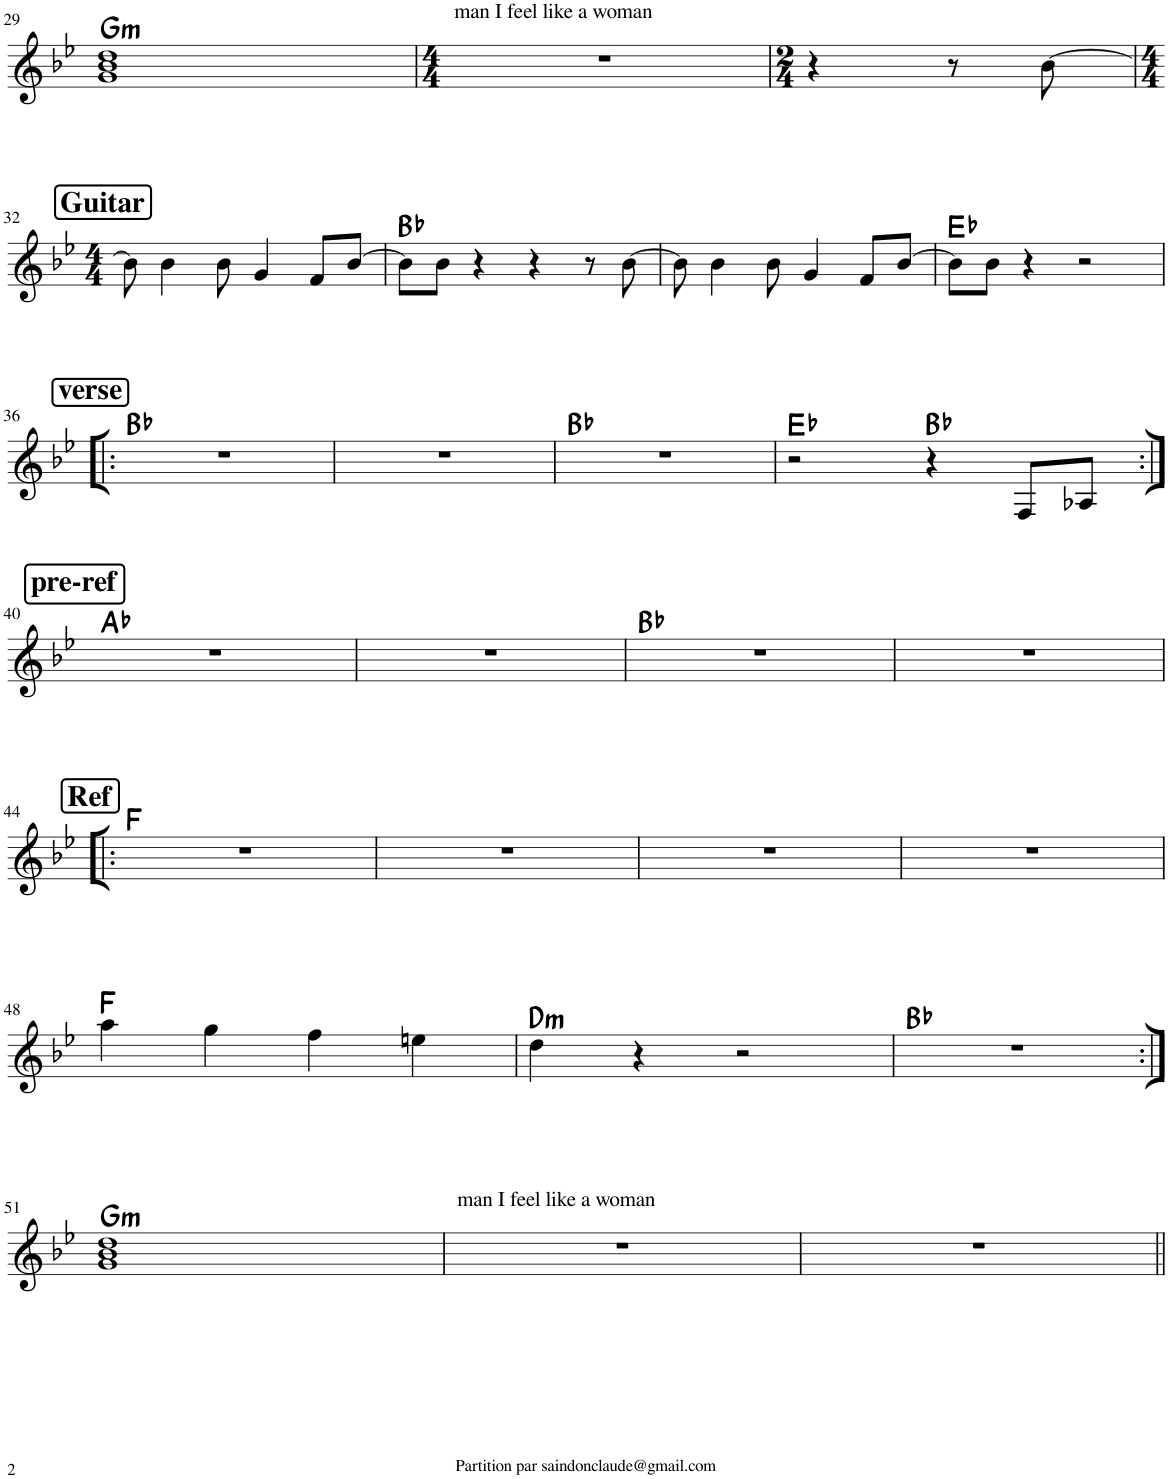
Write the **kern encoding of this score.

**kern	**harte
*part1	*part1
*staff1	*
*I"Piano	*
*I'Pno	*
!!LO:PB:g=z
*clefG2	*
*k[b-e-]	*
*M4/4	*
=29	=29
!	!LO:H:kt=m
1g 1b- 1dd	G:min
=30	=30
*M4/4	*
!LO:TX:a:t=man I feel like a woman	!
1r	.
=31	=31
*M2/4	*
4r	.
8r	.
[8b-\	.
!!LO:LB:g=z
!!LO:REH:place=s1:a:B:rj:fs=14:t=Guitar
=32	=32
*M4/4	*
8b-\]	.
4b-\	.
8b-\	.
4g/	.
8f/L	.
[8b-/J	.
=33	=33
8b-\L]	Bb:maj
8b-\J	.
4r	.
4r	.
8r	.
[8b-\	.
=34	=34
8b-\]	.
4b-\	.
8b-\	.
4g/	.
8f/L	.
[8b-/J	.
=35	=35
8b-\L]	Eb:maj
8b-\J	.
4r	.
2r	.
!!LO:LB:g=z
!!LO:REH:place=s1:a:B:rj:fs=14:t=verse
=36!|:	=36!|:
1r	Bb:maj
=37	=37
1r	.
=38	=38
1r	Bb:maj
=39	=39
2r	Eb:maj
4r	Bb:maj
8F/L	.
8A-X/J	.
!!LO:LB:g=z
!!LO:REH:place=s1:a:B:rj:fs=14:t=pre-ref
=40:|!	=40:|!
1r	Ab:maj
=41	=41
1r	.
=42	=42
1r	Bb:maj
=43	=43
1r	.
!!LO:LB:g=z
!!LO:REH:place=s1:a:B:rj:fs=14:t=Ref
=44!|:	=44!|:
1r	F:maj
=45	=45
1r	.
=46	=46
1r	.
=47	=47
1r	.
!!LO:LB:g=z
=48	=48
4aa\	F:maj
4gg\	.
4ff\	.
4een\	.
=49	=49
!	!LO:H:kt=m
4dd\	D:min
4r	.
2r	.
=50	=50
1r	Bb:maj
!!LO:LB:g=z
=51:|!	=51:|!
!	!LO:H:kt=m
1g 1b- 1dd	G:min
=52	=52
!LO:TX:a:t=man I feel like a woman	!
1r	.
=53	=53
1r	.
=||	=||
*-	*-
